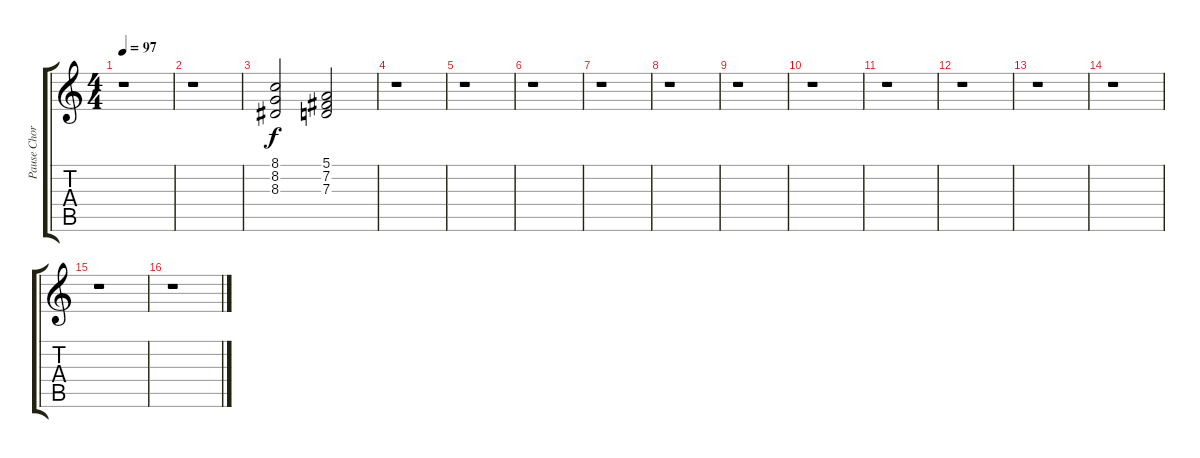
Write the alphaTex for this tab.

\track ("Pause Chords" "Pause Chor") {instrument acousticgrandpiano}
\staff {score tabs}
\tuning (E4 B3 G3 D3 A2 E2) {hide}
\ts (4 4)
\tempo 97
\clef g2
\ks c
r.1{dy f} |
r.1 |
(8.1 8.2 8.3).2 (5.1 7.2 7.3).2 |
r.1 |
r.1 |
r.1 |
r.1 |
r.1 |
r.1 |
r.1 |
r.1 |
r.1 |
r.1 |
r.1 |
r.1 |
r.1
